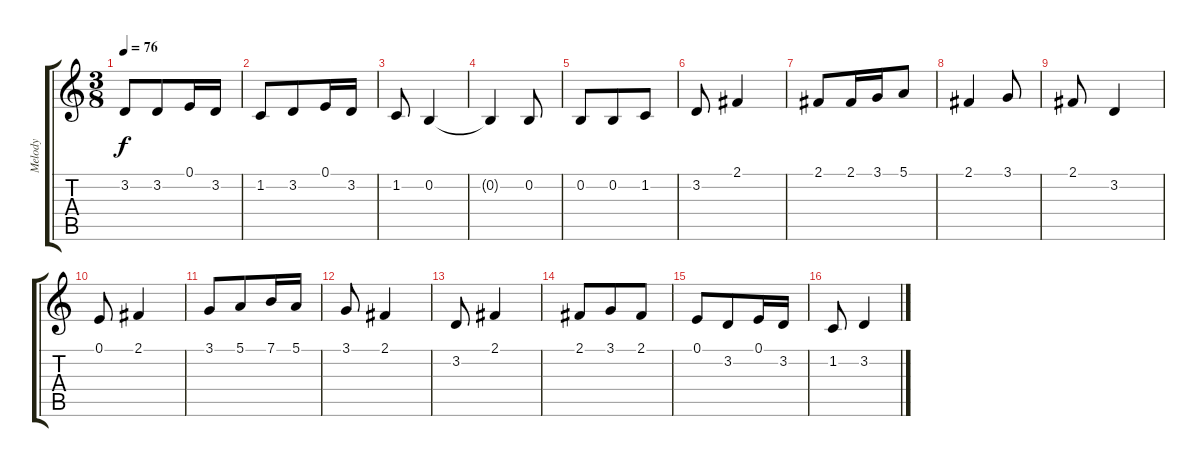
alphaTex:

\track ("Melody              " "Melody    ") {instrument altosax}
\staff {score tabs}
\tuning (E4 B3 G3 D3 A2 E2) {hide}
\ts (3 8)
\tempo 76
\clef g2
\ks c
3.2.8{dy f} 3.2.8 0.1.16 3.2.16 |
1.2.8 3.2.8 0.1.16 3.2.16 |
1.2.8 0.2.4 |
0.2{t}.4 0.2.8 |
0.2.8 0.2.8 1.2.8 |
3.2.8 2.1.4 |
2.1.8 2.1.16 3.1.16 5.1.8 |
2.1.4 3.1.8 |
2.1.8 3.2.4 |
0.1.8 2.1.4 |
3.1.8 5.1.8 7.1.16 5.1.16 |
3.1.8 2.1.4 |
3.2.8 2.1.4 |
2.1.8 3.1.8 2.1.8 |
0.1.8 3.2.8 0.1.16 3.2.16 |
1.2.8 3.2.4
